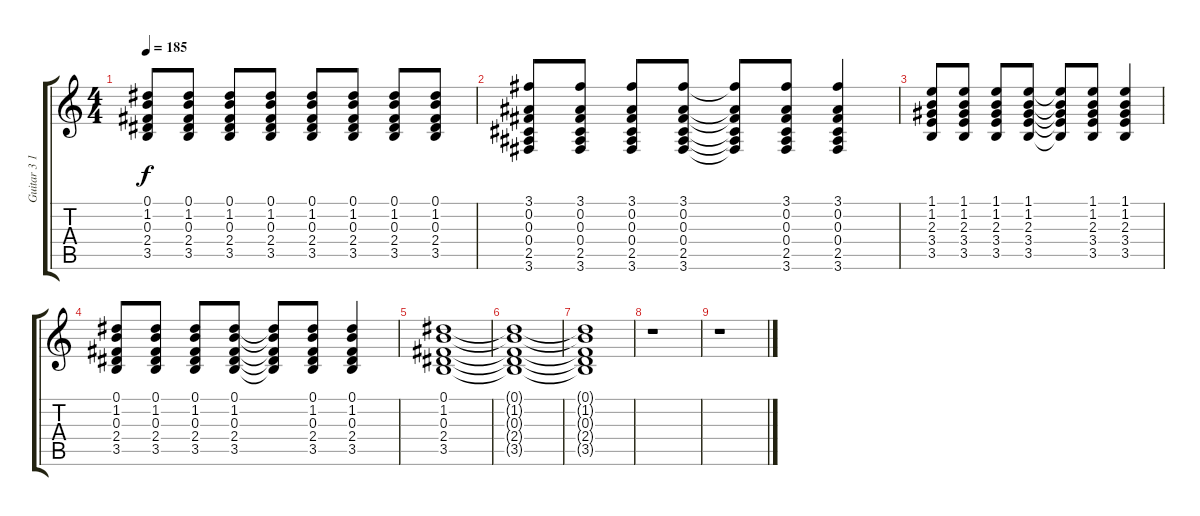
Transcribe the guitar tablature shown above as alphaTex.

\track ("Guitar 3 12 string" "Guitar 3 1") {instrument acousticguitarnylon}
\staff {score tabs}
\tuning (Eb4 Bb3 Gb3 Db3 Ab2 Eb2) {hide}
\ts (4 4)
\tempo 185
\clef g2
\ks c
(0.1 1.2 0.3 2.4 3.5).8{dy f} (0.1 1.2 0.3 2.4 3.5).8 (0.1 1.2 0.3 2.4 3.5).8 (0.1 1.2 0.3 2.4 3.5).8 (0.1 1.2 0.3 2.4 3.5).8 (0.1 1.2 0.3 2.4 3.5).8 (0.1 1.2 0.3 2.4 3.5).8 (0.1 1.2 0.3 2.4 3.5).8 |
(3.1 0.2 0.3 0.4 2.5 3.6).8 (3.1 0.2 0.3 0.4 2.5 3.6).8 (3.1 0.2 0.3 0.4 2.5 3.6).8 (3.1 0.2 0.3 0.4 2.5 3.6).8 (3.1{t} 0.2{t} 0.3{t} 0.4{t} 2.5{t} 3.6{t}).8 (3.1 0.2 0.3 0.4 2.5 3.6).8 (3.1 0.2 0.3 0.4 2.5 3.6).4 |
(1.1 1.2 2.3 3.4 3.5).8 (1.1 1.2 2.3 3.4 3.5).8 (1.1 1.2 2.3 3.4 3.5).8 (1.1 1.2 2.3 3.4 3.5).8 (1.1{t} 1.2{t} 2.3{t} 3.4{t} 3.5{t}).8 (1.1 1.2 2.3 3.4 3.5).8 (1.1 1.2 2.3 3.4 3.5).4 |
(0.1 1.2 0.3 2.4 3.5).8 (0.1 1.2 0.3 2.4 3.5).8 (0.1 1.2 0.3 2.4 3.5).8 (0.1 1.2 0.3 2.4 3.5).8 (0.1{t} 1.2{t} 0.3{t} 2.4{t} 3.5{t}).8 (0.1 1.2 0.3 2.4 3.5).8 (0.1 1.2 0.3 2.4 3.5).4 |
(0.1 1.2 0.3 2.4 3.5).1 |
(0.1{t} 1.2{t} 0.3{t} 2.4{t} 3.5{t}).1 |
(0.1{t} 1.2{t} 0.3{t} 2.4{t} 3.5{t}).1 |
r.1 |
r.1
